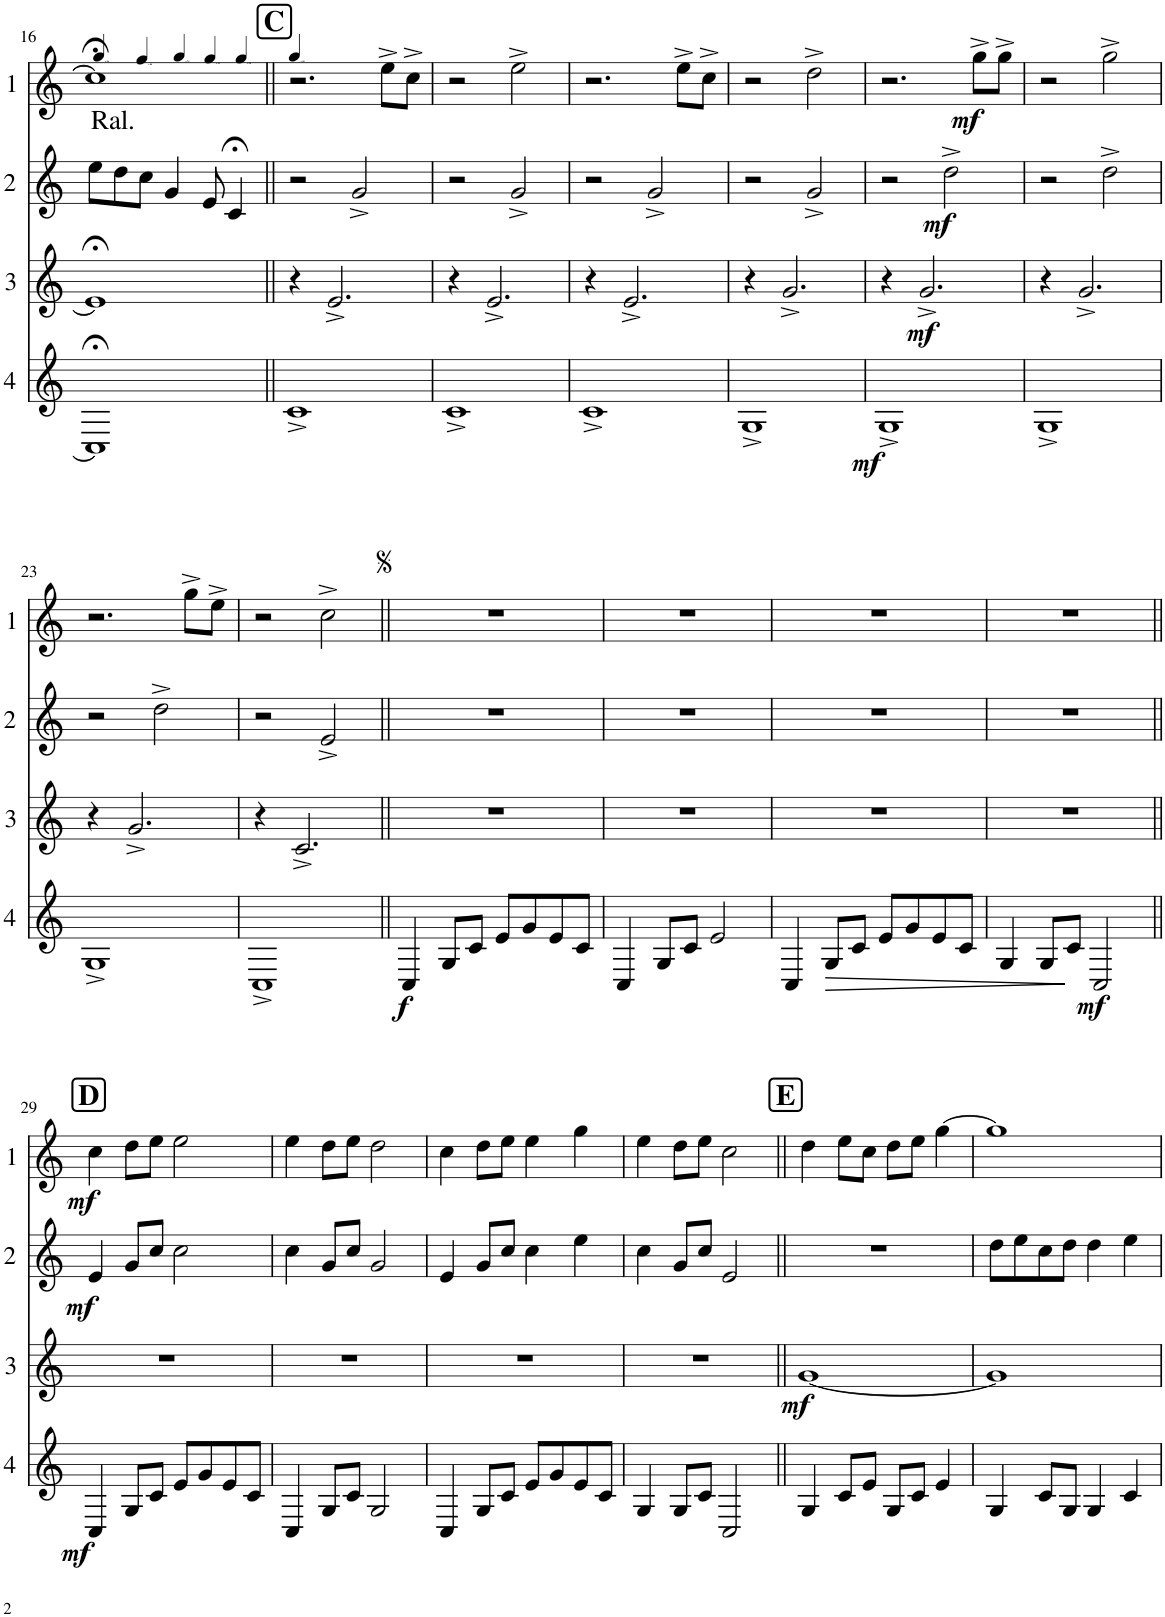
**kern	**dynam	**kern	**dynam	**kern	**dynam	**kern	**dynam
*part4	*part4	*part3	*part3	*part2	*part2	*part1	*part1
*staff4	*staff4	*staff3	*staff3	*staff2	*staff2	*staff1	*staff1
*I"Cor 4	*	*I"Cor 3	*	*I"Cor 2	*	*I"Cor 1	*
!!LO:PB:g=z
*clefG2	*	*clefG2	*	*clefG2	*	*clefG2	*
*Trd4c7	*	*Trd4c7	*	*Trd4c7	*	*Trd4c7	*
*k[]	*	*k[]	*	*k[]	*	*k[]	*
*M4/4	*	*M4/4	*	*M4/4	*	*M4/4	*
*MM84	*	*MM84	*	*MM84	*	*MM84	*
=16	=16	=16	=16	=16	=16	=16	=16
!	!	!	!	!LO:TX:a:t=Ral.	!	!	!
*	*	*	*	*	*	*^	*
*	*	*	*	*	*	*	*^	*
*	*	*	*	*	*	*	*	*^	*
*	*	*	*	*	*	*	*	*	*^	*
1C;<]	.	1e;<]	.	8ee\L	.	1cc;<]	4ryy	4.ryy	2ryy	2.ryy	.
.	.	.	.	8dd\	.	.	.	.	.	.	.
*	*	*	*	*	*	*MM80	*	*	*	*	*
.	.	.	.	8cc\J	.	.	2.ryy	.	.	.	.
*	*	*	*	*	*	*MM74	*	*	*	*	*
.	.	.	.	4g/	.	.	.	2ryy	.	.	.
.	.	.	.	.	.	.	.	.	8ryy	.	.
*	*	*	*	*	*	*MM65	*	*	*	*	*
.	.	.	.	8e/	.	.	.	.	4.ryy	.	.
*	*	*	*	*	*	*MM50	*	*	*	*	*
.	.	.	.	4c;</	.	.	.	.	.	4ryy	.
.	.	.	.	.	.	.	.	8ryy	.	.	.
*	*	*	*	*	*	*v	*v	*v	*v	*v	*
=17||	=17||	=17||	=17||	=17||	=17||	=17||	=17||
!!LO:REH:place=s1:a:B:cj:fs=14:t=C
*	*	*	*	*	*	*MM80	*
1c^	.	4r	.	2r	.	2.r	.
.	.	2.e^/	.	.	.	.	.
.	.	.	.	2g^/	.	.	.
.	.	.	.	.	.	8ee^\L	.
.	.	.	.	.	.	8cc^\J	.
=18	=18	=18	=18	=18	=18	=18	=18
1c^	.	4r	.	2r	.	2r	.
.	.	2.e^/	.	.	.	.	.
.	.	.	.	2g^/	.	2ee^\	.
=19	=19	=19	=19	=19	=19	=19	=19
1c^	.	4r	.	2r	.	2.r	.
.	.	2.e^/	.	.	.	.	.
.	.	.	.	2g^/	.	.	.
.	.	.	.	.	.	8ee^\L	.
.	.	.	.	.	.	8cc^\J	.
=20	=20	=20	=20	=20	=20	=20	=20
1G^	.	4r	.	2r	.	2r	.
.	.	2.g^/	.	.	.	.	.
.	.	.	.	2g^/	.	2dd^\	.
=21	=21	=21	=21	=21	=21	=21	=21
!	!LO:DY:b	!	!	!	!	!	!
1G^	mf	4r	.	2r	.	2.r	.
!	!	!	!LO:DY:b	!	!	!	!
.	.	2.g^/	mf	.	.	.	.
!	!	!	!	!	!LO:DY:b	!	!
.	.	.	.	2dd^\	mf	.	.
!	!	!	!	!	!	!	!LO:DY:b
.	.	.	.	.	.	8gg^\L	mf
.	.	.	.	.	.	8gg^\J	.
=22	=22	=22	=22	=22	=22	=22	=22
1G^	.	4r	.	2r	.	2r	.
.	.	2.g^/	.	.	.	.	.
.	.	.	.	2dd^\	.	2gg^\	.
!!LO:LB:g=z
=23	=23	=23	=23	=23	=23	=23	=23
1G^	.	4r	.	2r	.	2.r	.
.	.	2.g^/	.	.	.	.	.
.	.	.	.	2dd^\	.	.	.
.	.	.	.	.	.	8gg^\L	.
.	.	.	.	.	.	8ee^\J	.
=24	=24	=24	=24	=24	=24	=24	=24
1C^	.	4r	.	2r	.	2r	.
.	.	2.c^/	.	.	.	.	.
.	.	.	.	2e^/	.	2cc^\	.
=25||	=25||	=25||	=25||	=25||	=25||	=25||	=25||
!	!LO:DY:b	!	!	!	!	!	!
4C/	f	1r	.	1r	.	1r	.
8G/L	.	.	.	.	.	.	.
8c/J	.	.	.	.	.	.	.
8e/L	.	.	.	.	.	.	.
8g/	.	.	.	.	.	.	.
8e/	.	.	.	.	.	.	.
8c/J	.	.	.	.	.	.	.
=26	=26	=26	=26	=26	=26	=26	=26
4C/	.	1r	.	1r	.	1r	.
8G/L	.	.	.	.	.	.	.
8c/J	.	.	.	.	.	.	.
2e/	.	.	.	.	.	.	.
=27	=27	=27	=27	=27	=27	=27	=27
4C/	.	1r	.	1r	.	1r	.
!	!LO:HP:b	!	!	!	!	!	!
8G/L	>	.	.	.	.	.	.
8c/J	.	.	.	.	.	.	.
8e/L	.	.	.	.	.	.	.
8g/	.	.	.	.	.	.	.
8e/	.	.	.	.	.	.	.
8c/J	.	.	.	.	.	.	.
.	]	.	.	.	.	.	.
=28	=28	=28	=28	=28	=28	=28	=28
4G/	.	1r	.	1r	.	1r	.
8G/L	.	.	.	.	.	.	.
8c/J	.	.	.	.	.	.	.
!	!LO:DY:b	!	!	!	!	!	!
2C/	mf	.	.	.	.	.	.
!!LO:LB:g=z
!!LO:REH:place=s1:a:B:cj:fs=14:t=D
=29||	=29||	=29||	=29||	=29||	=29||	=29||	=29||
!	!LO:DY:b	!	!	!	!LO:DY:b	!	!LO:DY:b
4C/	mf	1r	.	4e/	mf	4cc\	mf
8G/L	.	.	.	8g/L	.	8dd\L	.
8c/J	.	.	.	8cc/J	.	8ee\J	.
8e/L	.	.	.	2cc\	.	2ee\	.
8g/	.	.	.	.	.	.	.
8e/	.	.	.	.	.	.	.
8c/J	.	.	.	.	.	.	.
=30	=30	=30	=30	=30	=30	=30	=30
4C/	.	1r	.	4cc\	.	4ee\	.
8G/L	.	.	.	8g/L	.	8dd\L	.
8c/J	.	.	.	8cc/J	.	8ee\J	.
2G/	.	.	.	2g/	.	2dd\	.
=31	=31	=31	=31	=31	=31	=31	=31
4C/	.	1r	.	4e/	.	4cc\	.
8G/L	.	.	.	8g/L	.	8dd\L	.
8c/J	.	.	.	8cc/J	.	8ee\J	.
8e/L	.	.	.	4cc\	.	4ee\	.
8g/	.	.	.	.	.	.	.
8e/	.	.	.	4ee\	.	4gg\	.
8c/J	.	.	.	.	.	.	.
=32	=32	=32	=32	=32	=32	=32	=32
4G/	.	1r	.	4cc\	.	4ee\	.
8G/L	.	.	.	8g/L	.	8dd\L	.
8c/J	.	.	.	8cc/J	.	8ee\J	.
2C/	.	.	.	2e/	.	2cc\	.
!!LO:REH:place=s1:a:B:cj:fs=14:t=E
=33||	=33||	=33||	=33||	=33||	=33||	=33||	=33||
!	!	!	!LO:DY:b	!	!	!	!
4G/	.	[1g	mf	1r	.	4dd\	.
8c/L	.	.	.	.	.	8ee\L	.
8e/J	.	.	.	.	.	8cc\J	.
8G/L	.	.	.	.	.	8dd\L	.
8c/J	.	.	.	.	.	8ee\J	.
4e/	.	.	.	.	.	[4gg\	.
=34	=34	=34	=34	=34	=34	=34	=34
4G/	.	1g]	.	8dd\L	.	1gg]	.
.	.	.	.	8ee\	.	.	.
8c/L	.	.	.	8cc\	.	.	.
8G/J	.	.	.	8dd\J	.	.	.
4G/	.	.	.	4dd\	.	.	.
4c/	.	.	.	4ee\	.	.	.
=	=	=	=	=	=	=	=
*-	*-	*-	*-	*-	*-	*-	*-
